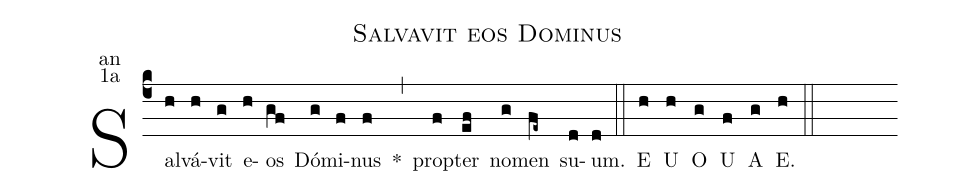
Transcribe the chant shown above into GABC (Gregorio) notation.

name:Salvavit eos Dominus;
office-part:an;
mode:1a;
%%
(c4) Sal(h)vá(h)vit(g) e(h)os(gf) Dó(g)mi(f)nus(f) <sp>*</sp>(,) prop(f)ter(ef) no(g)men(fe~) su(d)um.(d) (::)
<eu>E(h) U(h) O(g) U(f) A(g) E.(h) </eu>(::)
